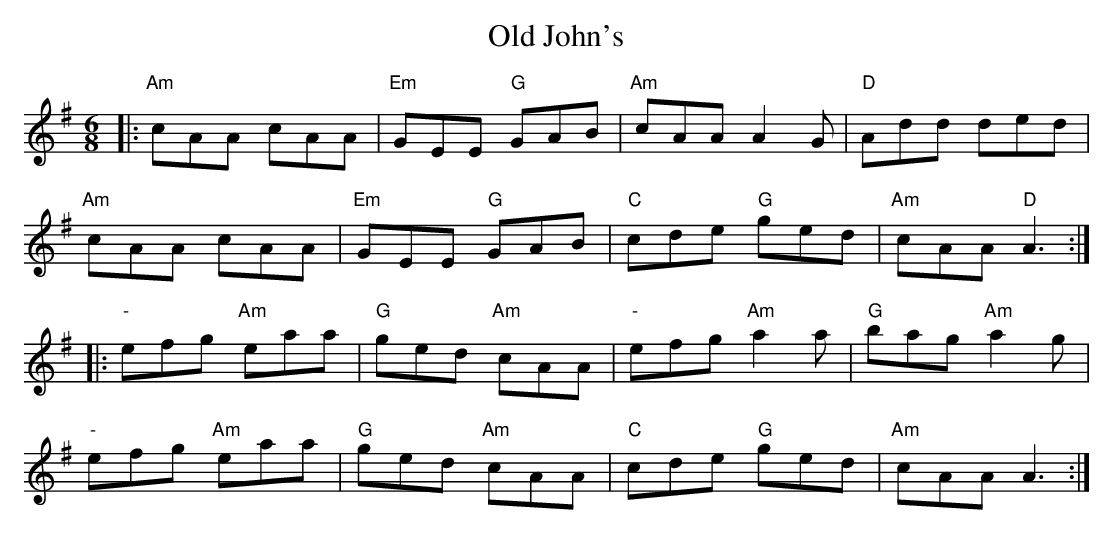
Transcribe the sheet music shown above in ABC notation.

X:1
T: Old John's
M: 6/8
L: 1/8
K: Ador
|:"Am"cAA cAA|"Em"GEE "G" GAB|"Am"cAA A2G|"D"Add ded|
"Am"cAA cAA|"Em"GEE "G"GAB|"C"cde "G"ged|"Am"cAA "D"A3:|
|:"-"efg "Am"eaa|"G"ged "Am"cAA|"-"efg "Am"a2a|"G"bag "Am"a2g|
"-"efg "Am"eaa|"G"ged "Am"cAA|"C"cde "G"ged|"Am"cAA A3:|
